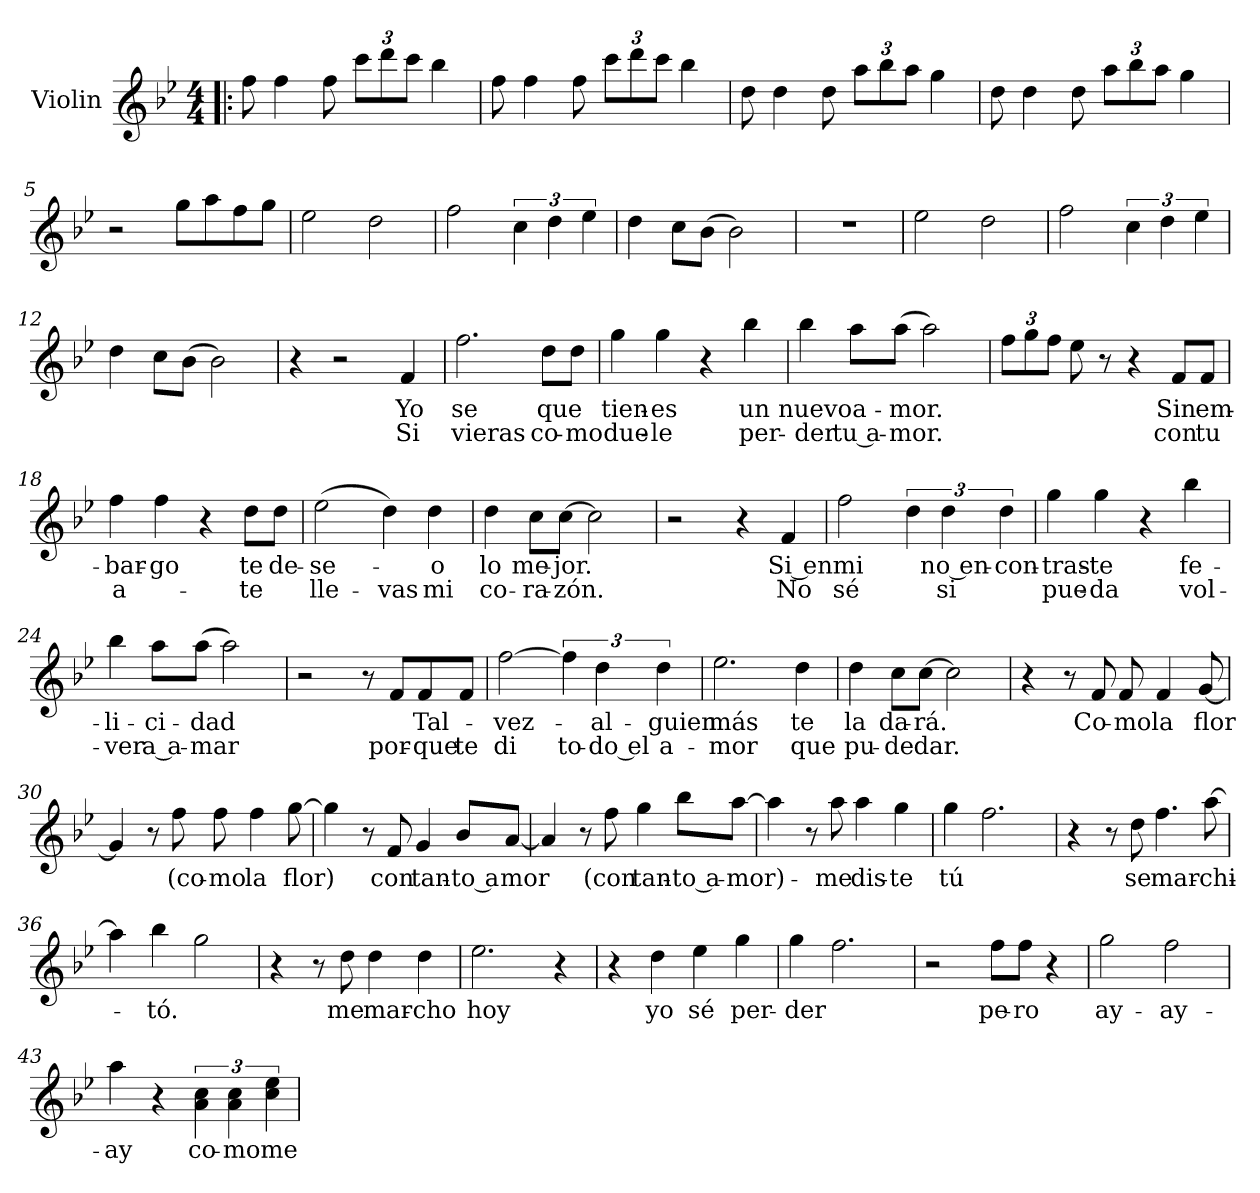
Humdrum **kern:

**kern	**text	**text
*part1	*part1	*part1
*staff1	*staff1	*staff1
*I"Violin	*	*
*I'Vln	*	*
*clefG2	*	*
*k[b-e-]	*	*
*B-:	*	*
*M4/4	*	*
=1!|:	=1!|:	=1!|:
8ff\	.	.
4ff\	.	.
8ff\	.	.
*Xbrackettup	*	*
12ccc\L	.	.
12ddd\	.	.
12ccc\J	.	.
4bb-\	.	.
=2	=2	=2
8ff\	.	.
4ff\	.	.
8ff\	.	.
12ccc\L	.	.
12ddd\	.	.
12ccc\J	.	.
4bb-\	.	.
=3	=3	=3
8dd\	.	.
4dd\	.	.
8dd\	.	.
12aa\L	.	.
12bb-\	.	.
12aa\J	.	.
4gg\	.	.
=4	=4	=4
8dd\	.	.
4dd\	.	.
8dd\	.	.
12aa\L	.	.
12bb-\	.	.
12aa\J	.	.
4gg\	.	.
!!LO:LB:g=z
=5	=5	=5
2r	.	.
8gg\L	.	.
8aa\	.	.
8ff\	.	.
8gg\J	.	.
=6	=6	=6
2ee-\	.	.
2dd\	.	.
=7	=7	=7
2ff\	.	.
*brackettup	*	*
6cc\	.	.
6dd\	.	.
6ee-\	.	.
=8	=8	=8
4dd\	.	.
8cc\L	.	.
(8b-\J	.	.
2b-\)	.	.
=9	=9	=9
1r	.	.
=10	=10	=10
2ee-\	.	.
2dd\	.	.
=11	=11	=11
2ff\	.	.
6cc\	.	.
6dd\	.	.
6ee-\	.	.
=12	=12	=12
4dd\	.	.
8cc\L	.	.
(8b-\J	.	.
2b-\)	.	.
!!LO:LB:g=z
=13	=13	=13
4r	.	.
2r	.	.
4f/	Yo	Si
=14	=14	=14
2.ff\	se	vieras
8dd\L	que	co-
8dd\J	.	-mo
=15	=15	=15
4gg\	tien-	due-
4gg\	-es	-le
4r	.	.
4bb-\	un	per-
=16	=16	=16
4bb-\	nuevo	der
8aa\L	a-	-tu a-
(8aa\J	-mor.	-mor.
2aa\)	.	.
!!LO:LB:g=z
=17	=17	=17
*Xbrackettup	*	*
12ff\L	.	.
12gg\	.	.
12ff\J	.	.
8ee-\	.	.
8r	.	.
4r	.	.
8f/L	Sin	con
8f/J	em-	tu
=18	=18	=18
4ff\	-bar-	a-
4ff\	-go	.
4r	.	.
8dd\L	te	te
8dd\J	de-	.
=19	=19	=19
(2ee-\	-se-	lle-
4dd\)	.	-vas
4dd\	-o	mi
=20	=20	=20
4dd\	lo	co-
8cc\L	me-	-ra-
[8cc\J	-jor.	-zón.
2cc\]	.	.
!!LO:LB:g=z
=21	=21	=21
2r	.	.
4r	.	.
4f/	Si en	No
=22	=22	=22
2ff\	mi	sé
*brackettup	*	*
6dd\	.	.
6dd\	no en-	si
6dd\	-con-	.
=23	=23	=23
4gg\	-tras-	pue-
4gg\	-te	-da
4r	.	.
4bb-\	fe-	vol-
=24	=24	=24
4bb-\	li-	-ver
8aa\L	-ci-	a a-
(8aa\J	-dad	-mar
2aa\)	.	.
!!LO:LB:g=z
=25	=25	=25
2r	.	.
8r	.	.
8f/L	.	por-
8f/	Tal-	-que
8f/J	.	te
=26	=26	=26
[2ff\	-vez-	di
6ff\]	.	to-
6dd\	al-	-do el
6dd\	-guien	a-
=27	=27	=27
2.ee-\	más	-mor
4dd\	te	que
=28	=28	=28
4dd\	la	pu-
8cc\L	da-	-de
[8cc\J	-rá.	dar.
2cc\]	.	.
!!LO:LB:g=z
=29	=29	=29
4r	.	.
8r	.	.
8f/	Co-	.
8f/	-mo	.
4f/	la	.
[8g/	flor	.
=30	=30	=30
4g/]	.	.
8r	.	.
8ff\	(co-	.
8ff\	-mo	.
4ff\	la	.
[8gg\	flor)	.
=31	=31	=31
4gg\]	.	.
8r	.	.
8f/	con	.
4g/	tan-	.
8b-/L	-to a	.
[8a/J	mor	.
=32	=32	=32
4a/]	.	.
8r	.	.
8ff\	(con	.
4gg\	tan-	.
8bb-\L	-to a-	.
[8aa\J	-mor)-	.
!!LO:PB:g=z
=33	=33	=33
4aa\]	.	.
8r	.	.
8aa\	me	.
4aa\	dis-	.
4gg\	-te	.
=34	=34	=34
4gg\	tú	.
2.ff\	.	.
=35	=35	=35
4r	.	.
8r	.	.
8dd\	se	.
4.ff\	mar-	.
[8aa\	-chi-	.
=36	=36	=36
4aa\]	.	.
4bb-\	-tó.	.
2gg\	.	.
=37	=37	=37
4r	.	.
8r	.	.
8dd\	me	.
4dd\	mar-	.
4dd\	-cho	.
=38	=38	=38
2.ee-\	hoy	.
4r	.	.
=39	=39	=39
4r	.	.
4dd\	yo	.
4ee-\	sé	.
4gg\	per-	.
=40	=40	=40
4gg\	-der	.
2.ff\	.	.
!!LO:LB:g=z
=41	=41	=41
2r	.	.
8ff\L	pe-	.
8ff\J	-ro	.
4r	.	.
=42	=42	=42
2gg\	ay-	.
2ff\	-ay-	.
=43	=43	=43
4aa\	ay	.
4r	.	.
6a\ 6cc\	co-	.
6a\ 6cc\	-mo	.
6cc\ 6ee-\	me	.
=	=	=
*-	*-	*-
